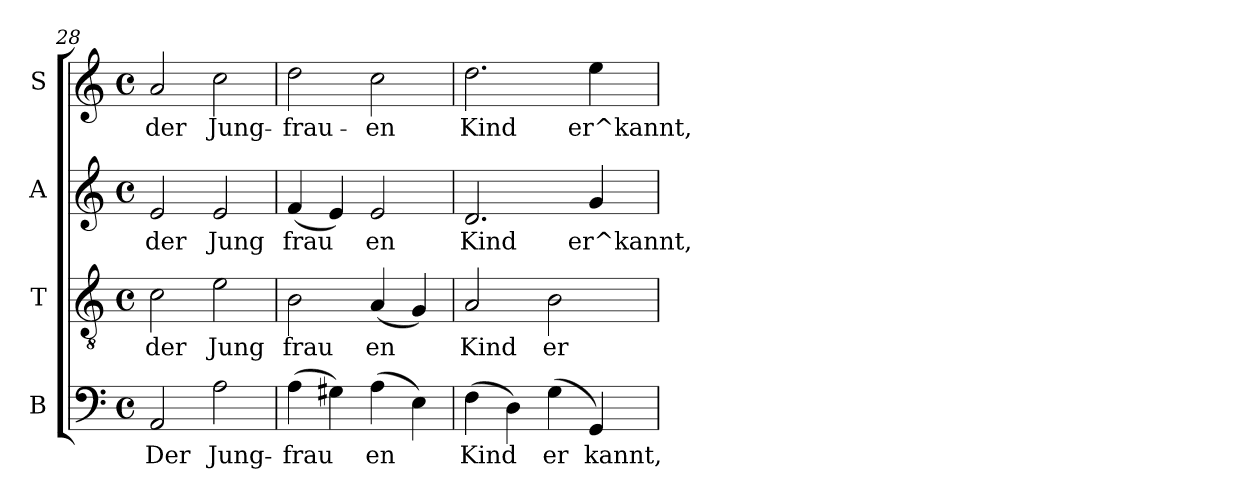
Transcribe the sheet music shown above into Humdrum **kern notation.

**kern	**text	**kern	**text	**kern	**text	**kern	**text
*part4	*part4	*part3	*part3	*part2	*part2	*part1	*part1
*staff4	*staff4	*staff3	*staff3	*staff2	*staff2	*staff1	*staff1
*I"B	*	*I"T	*	*I"A	*	*I"S	*
*I'B	*	*I'T	*	*I'A	*	*I'S	*
*clefF4	*	*clefGv2	*	*clefG2	*	*clefG2	*
*k[]	*	*k[]	*	*k[]	*	*k[]	*
*C:	*	*C:	*	*C:	*	*C:	*
*M4/4	*	*M4/4	*	*M4/4	*	*M4/4	*
*met(c)	*	*met(c)	*	*met(c)	*	*met(c)	*
=28	=28	=28	=28	=28	=28	=28	=28
!	!LO:LY:b:cj	!	!LO:LY:b:cj	!	!LO:LY:b:cj	!	!LO:LY:b
2AA/	Der	2c\	der	2e/	der	2a/	der
!	!LO:LY:b:cj	!	!LO:LY:b:cj	!	!LO:LY:b:cj	!	!LO:LY:b
2A\	Jung-	2e\	Jung	2e/	Jung	2cc\	Jung-
!!LO:PB:g=z
=29	=29	=29	=29	=29	=29	=29	=29
!	!LO:LY:b:cj	!	!LO:LY:b:cj	!	!LO:LY:b:cj	!	!LO:LY:b
(>4A\	-frau	2B\	frau	(<4f/	frau	2dd\	-frau-
!	!LO:LY:b:cj	!	!	!	!LO:LY:b:cj	!	!
4G#X\)	.	.	.	4e/)	.	.	.
!	!LO:LY:b:cj	!	!LO:LY:b:cj	!	!LO:LY:b:cj	!	!LO:LY:b
(>4A\	en	(<4A/	en	2e/	en	2cc\	-en
!	!LO:LY:b:cj	!	!LO:LY:b:cj	!	!	!	!
4E\)	.	4G/)	.	.	.	.	.
=30	=30	=30	=30	=30	=30	=30	=30
!	!LO:LY:b:cj	!	!LO:LY:b:cj	!	!LO:LY:b:cj	!	!LO:LY:b
(>4F\	Kind	2A/	Kind	2.d/	Kind	2.dd\	Kind
!	!LO:LY:b:cj	!	!	!	!	!	!
4D\)	.	.	.	.	.	.	.
!	!LO:LY:b:cj	!	!LO:LY:b:cj	!	!	!	!
(>4G\	er	2B\	er	.	.	.	.
!	!LO:LY:b:cj	!	!	!	!LO:LY:b:cj	!	!LO:LY:b
4GG/)	kannt,	.	.	4g/	er^kannt,	4ee\	er^kannt,-
=	=	=	=	=	=	=	=
*-	*-	*-	*-	*-	*-	*-	*-
